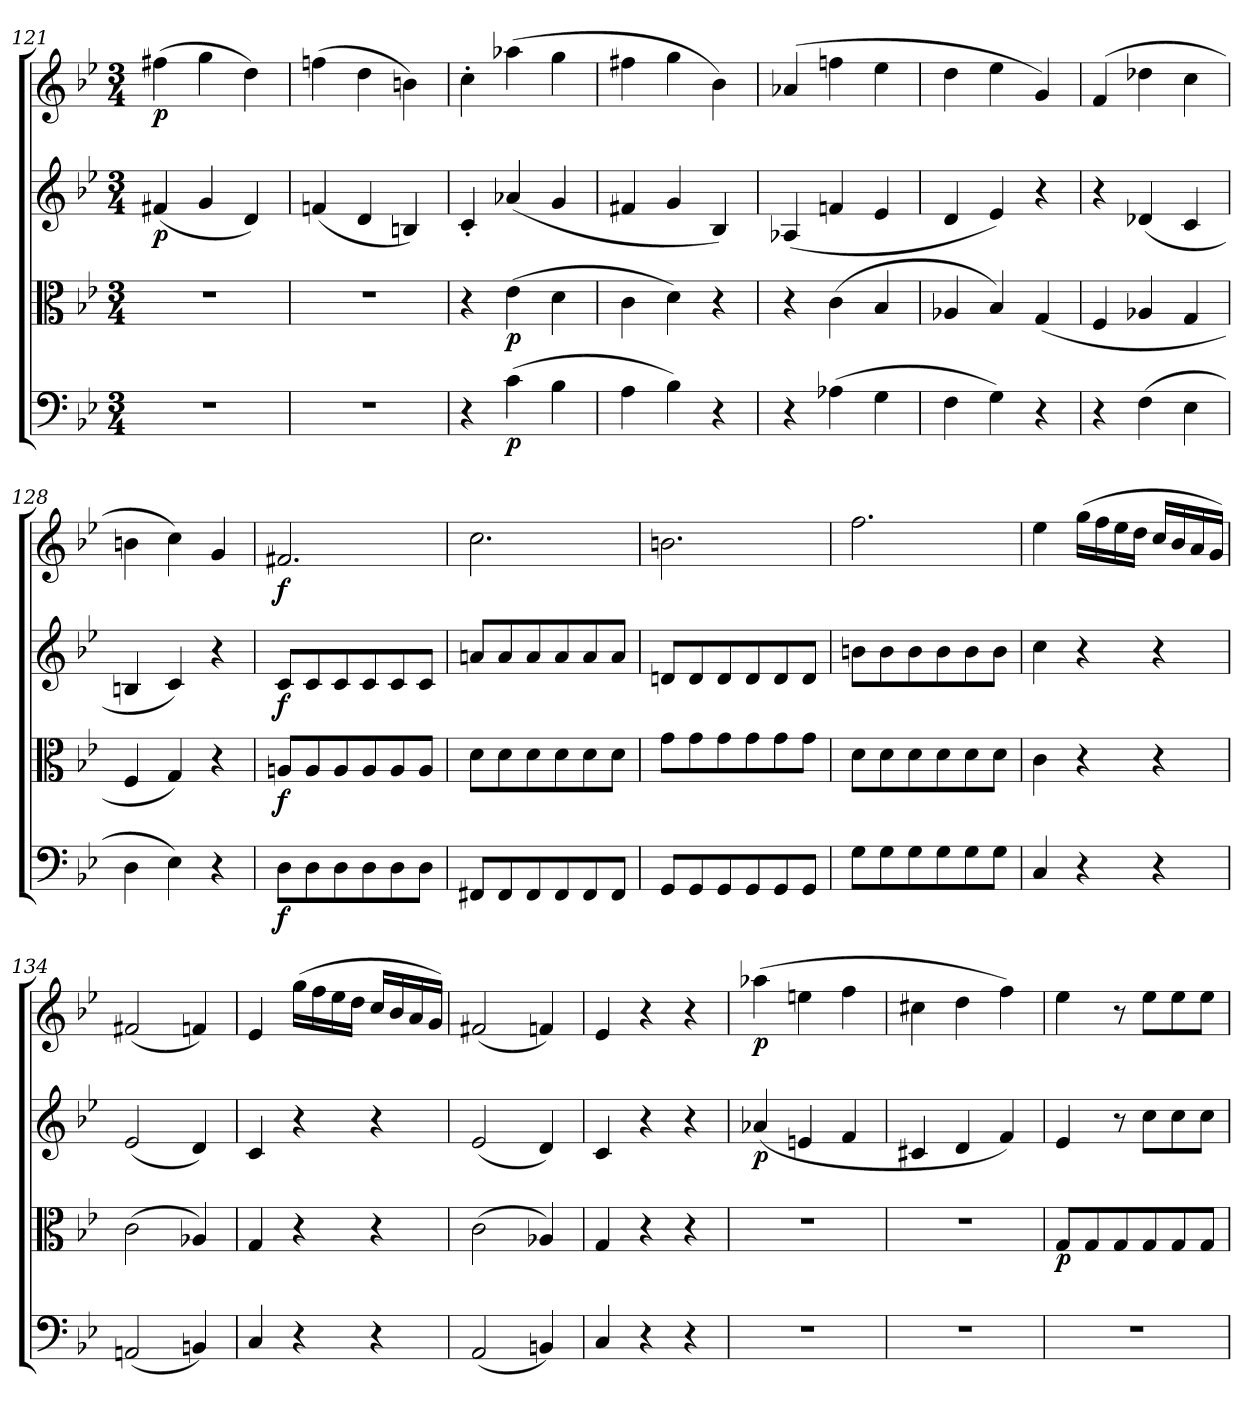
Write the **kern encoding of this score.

**kern	**dynam	**kern	**dynam	**kern	**dynam	**kern	**dynam
*part4	*part4	*part3	*part3	*part2	*part2	*part1	*part1
*staff4	*staff4	*staff3	*staff3	*staff2	*staff2	*staff1	*staff1
*clefF4	*	*clefC3	*	*clefG2	*	*clefG2	*
*k[b-e-]	*	*k[b-e-]	*	*k[b-e-]	*	*k[b-e-]	*
*g:	*	*g:	*	*g:	*	*g:	*
*M3/4	*	*M3/4	*	*M3/4	*	*M3/4	*
=121	=121	=121	=121	=121	=121	=121	=121
2.r	.	2.r	.	(4f#X/	p	(4ff#X\	p
.	.	.	.	4g/	.	4gg\	.
.	.	.	.	4d/)	.	4dd\)	.
=122	=122	=122	=122	=122	=122	=122	=122
2.r	.	2.r	.	(4fn/	.	(4ffn\	.
.	.	.	.	4d/	.	4dd\	.
.	.	.	.	4Bn/)	.	4bn\)	.
=123	=123	=123	=123	=123	=123	=123	=123
4r	.	4r	.	4c'/	.	4cc'\	.
(4c\	p	(4e-\	p	(4a-X/	.	(4aa-X\	.
4B-\	.	4d\	.	4g/	.	4gg\	.
=124	=124	=124	=124	=124	=124	=124	=124
4A\	.	4c\	.	4f#X/	.	4ff#X\	.
4B-\)	.	4d\)	.	4g/	.	4gg\	.
4r	.	4r	.	4B-/)	.	4b-\)	.
=125	=125	=125	=125	=125	=125	=125	=125
4r	.	4r	.	(4A-X/	.	(4a-X/	.
(4A-X\	.	(4c\	.	4fn/	.	4ffn\	.
4G\	.	4B-/	.	4e-/	.	4ee-\	.
=126	=126	=126	=126	=126	=126	=126	=126
4F\	.	4A-X/	.	4d/	.	4dd\	.
4G\)	.	4B-/)	.	4e-/)	.	4ee-\	.
4r	.	(4G/	.	4r	.	4g/)	.
=127	=127	=127	=127	=127	=127	=127	=127
4r	.	4F/	.	4r	.	(4f/	.
(4F\	.	4A-X/	.	(4d-X/	.	4dd-X\	.
4E-\	.	4G/	.	4c/	.	4cc\	.
=128	=128	=128	=128	=128	=128	=128	=128
4D\	.	4F/	.	4Bn/	.	4bn\	.
4E-\)	.	4G/)	.	4c/)	.	4cc\)	.
4r	.	4r	.	4r	.	4g/	.
=129	=129	=129	=129	=129	=129	=129	=129
8D\L	f	8An/L	f	8c/L	f	2.f#X/	f
8D\	.	8A/	.	8c/	.	.	.
8D\	.	8A/	.	8c/	.	.	.
8D\	.	8A/	.	8c/	.	.	.
8D\	.	8A/	.	8c/	.	.	.
8D\J	.	8A/J	.	8c/J	.	.	.
=130	=130	=130	=130	=130	=130	=130	=130
8FF#X/L	.	8d\L	.	8an/L	.	2.cc\	.
8FF#/	.	8d\	.	8a/	.	.	.
8FF#/	.	8d\	.	8a/	.	.	.
8FF#/	.	8d\	.	8a/	.	.	.
8FF#/	.	8d\	.	8a/	.	.	.
8FF#/J	.	8d\J	.	8a/J	.	.	.
=131	=131	=131	=131	=131	=131	=131	=131
8GG/L	.	8g\L	.	8dn/L	.	2.bn\	.
8GG/	.	8g\	.	8d/	.	.	.
8GG/	.	8g\	.	8d/	.	.	.
8GG/	.	8g\	.	8d/	.	.	.
8GG/	.	8g\	.	8d/	.	.	.
8GG/J	.	8g\J	.	8d/J	.	.	.
=132	=132	=132	=132	=132	=132	=132	=132
8G\L	.	8d\L	.	8bn\L	.	2.ff\	.
8G\	.	8d\	.	8b\	.	.	.
8G\	.	8d\	.	8b\	.	.	.
8G\	.	8d\	.	8b\	.	.	.
8G\	.	8d\	.	8b\	.	.	.
8G\J	.	8d\J	.	8b\J	.	.	.
=133	=133	=133	=133	=133	=133	=133	=133
4C/	.	4c\	.	4cc\	.	4ee-\	.
4r	.	4r	.	4r	.	(16gg\LL	.
.	.	.	.	.	.	16ff\	.
.	.	.	.	.	.	16ee-\	.
.	.	.	.	.	.	16dd\JJ	.
4r	.	4r	.	4r	.	16cc/LL	.
.	.	.	.	.	.	16b-/	.
.	.	.	.	.	.	16a/	.
.	.	.	.	.	.	16g/JJ)	.
=134	=134	=134	=134	=134	=134	=134	=134
(2AAn/	.	(2c\	.	(2e-/	.	(2f#X/	.
4BBn/)	.	4A-X/)	.	4d/)	.	4fn/)	.
=135	=135	=135	=135	=135	=135	=135	=135
4C/	.	4G/	.	4c/	.	4e-/	.
4r	.	4r	.	4r	.	(16gg\LL	.
.	.	.	.	.	.	16ff\	.
.	.	.	.	.	.	16ee-\	.
.	.	.	.	.	.	16dd\JJ	.
4r	.	4r	.	4r	.	16cc/LL	.
.	.	.	.	.	.	16b-/	.
.	.	.	.	.	.	16a/	.
.	.	.	.	.	.	16g/JJ)	.
=136	=136	=136	=136	=136	=136	=136	=136
(2AA/	.	(2c\	.	(2e-/	.	(2f#X/	.
4BBn/)	.	4A-X/)	.	4d/)	.	4fn/)	.
=137	=137	=137	=137	=137	=137	=137	=137
4C/	.	4G/	.	4c/	.	4e-/	.
4r	.	4r	.	4r	.	4r	.
4r	.	4r	.	4r	.	4r	.
=138	=138	=138	=138	=138	=138	=138	=138
2.r	.	2.r	.	(4a-X/	p	(4aa-X\	p
.	.	.	.	4en/	.	4een\	.
.	.	.	.	4f/	.	4ff\	.
=139	=139	=139	=139	=139	=139	=139	=139
2.r	.	2.r	.	4c#X/	.	4cc#X\	.
.	.	.	.	4d/	.	4dd\	.
.	.	.	.	4f/)	.	4ff\)	.
=140	=140	=140	=140	=140	=140	=140	=140
2.r	.	8G/L	p	4e-/	.	4ee-\	.
.	.	8G/	.	.	.	.	.
.	.	8G/	.	8r	.	8r	.
.	.	8G/	.	8cc\L	.	8ee-\L	.
.	.	8G/	.	8cc\	.	8ee-\	.
.	.	8G/J	.	8cc\J	.	8ee-\J	.
=	=	=	=	=	=	=	=
*-	*-	*-	*-	*-	*-	*-	*-
